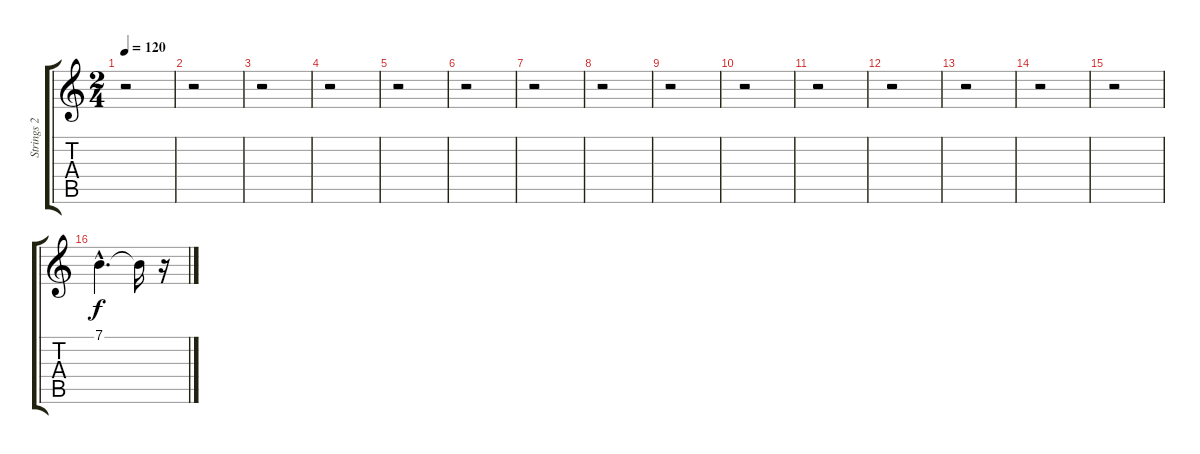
\track ("Strings 2" "Strings 2") {instrument tremolostrings}
\staff {score tabs}
\tuning (E4 B3 G3 D3 A2 E2) {hide}
\ts (2 4)
\tempo 120
\clef g2
\ks c
r.2{dy f} |
r.2 |
r.2 |
r.2 |
r.2 |
r.2 |
r.2 |
r.2 |
r.2 |
r.2 |
r.2 |
r.2 |
r.2 |
r.2 |
r.2 |
7.1{hac}.4{d instrument tremolostrings} 7.1{t}.16 r.16
